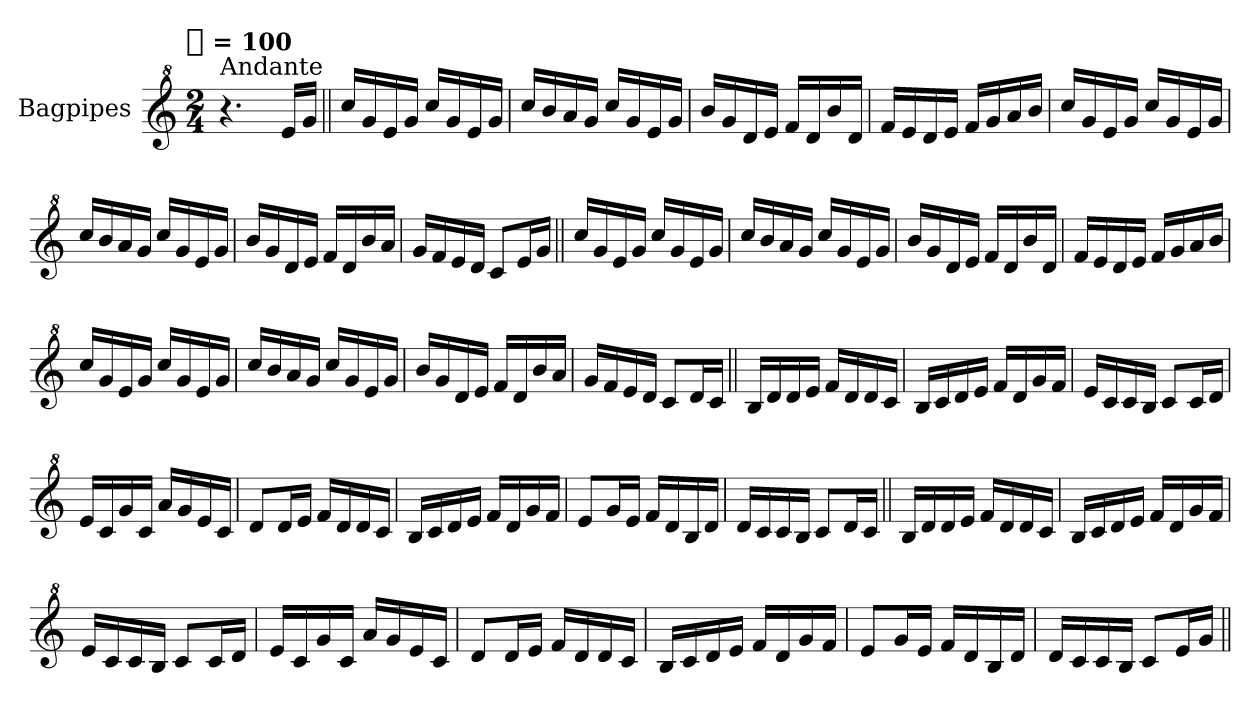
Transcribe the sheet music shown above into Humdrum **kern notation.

**kern
*part1
*staff1
*I"Bagpipes
*I'Bag
*clefG^2
*k[]
!!LO:TX:omd:t=[quarter] = 100
*M2/4
*MM100
=1
!LO:TX:a:t=Andante
4.r
16eeLL
16ggJJ
=||
16cccLL
16gg
16ee
16ggJJ
16cccLL
16gg
16ee
16ggJJ
=
16cccLL
16bb
16aa
16ggJJ
16cccLL
16gg
16ee
16ggJJ
=
16bbLL
16gg
16dd
16eeJJ
16ffLL
16dd
16bb
16ddJJ
=
16ffLL
16ee
16dd
16eeJJ
16ffLL
16gg
16aa
16bbJJ
=
16cccLL
16gg
16ee
16ggJJ
16cccLL
16gg
16ee
16ggJJ
=
16cccLL
16bb
16aa
16ggJJ
16cccLL
16gg
16ee
16ggJJ
=
16bbLL
16gg
16dd
16eeJJ
16ffLL
16dd
16bb
16aaJJ
=
16ggLL
16ff
16ee
16ddJJ
8ccL
16eeL
16ggJJ
=||
16cccLL
16gg
16ee
16ggJJ
16cccLL
16gg
16ee
16ggJJ
=
16cccLL
16bb
16aa
16ggJJ
16cccLL
16gg
16ee
16ggJJ
=
16bbLL
16gg
16dd
16eeJJ
16ffLL
16dd
16bb
16ddJJ
=
16ffLL
16ee
16dd
16eeJJ
16ffLL
16gg
16aa
16bbJJ
=
16cccLL
16gg
16ee
16ggJJ
16cccLL
16gg
16ee
16ggJJ
=
16cccLL
16bb
16aa
16ggJJ
16cccLL
16gg
16ee
16ggJJ
=
16bbLL
16gg
16dd
16eeJJ
16ffLL
16dd
16bb
16aaJJ
=
16ggLL
16ff
16ee
16ddJJ
8ccL
16ddL
16ccJJ
=||
16bLL
16dd
16dd
16eeJJ
16ffLL
16dd
16dd
16ccJJ
=
16bLL
16cc
16dd
16eeJJ
16ffLL
16dd
16gg
16ffJJ
=
16eeLL
16cc
16cc
16bJJ
8ccL
16ccL
16ddJJ
=
16eeLL
16cc
16gg
16ccJJ
16aaLL
16gg
16ee
16ccJJ
=
8ddL
16ddL
16eeJJ
16ffLL
16dd
16dd
16ccJJ
=
16bLL
16cc
16dd
16eeJJ
16ffLL
16dd
16gg
16ffJJ
=
8eeL
16ggL
16eeJJ
16ffLL
16dd
16b
16ddJJ
=
16ddLL
16cc
16cc
16bJJ
8ccL
16ddL
16ccJJ
=||
16bLL
16dd
16dd
16eeJJ
16ffLL
16dd
16dd
16ccJJ
=
16bLL
16cc
16dd
16eeJJ
16ffLL
16dd
16gg
16ffJJ
=
16eeLL
16cc
16cc
16bJJ
8ccL
16ccL
16ddJJ
=
16eeLL
16cc
16gg
16ccJJ
16aaLL
16gg
16ee
16ccJJ
=
8ddL
16ddL
16eeJJ
16ffLL
16dd
16dd
16ccJJ
=
16bLL
16cc
16dd
16eeJJ
16ffLL
16dd
16gg
16ffJJ
=
8eeL
16ggL
16eeJJ
16ffLL
16dd
16b
16ddJJ
=
16ddLL
16cc
16cc
16bJJ
8ccL
16eeL
16ggJJ
=||
*-
